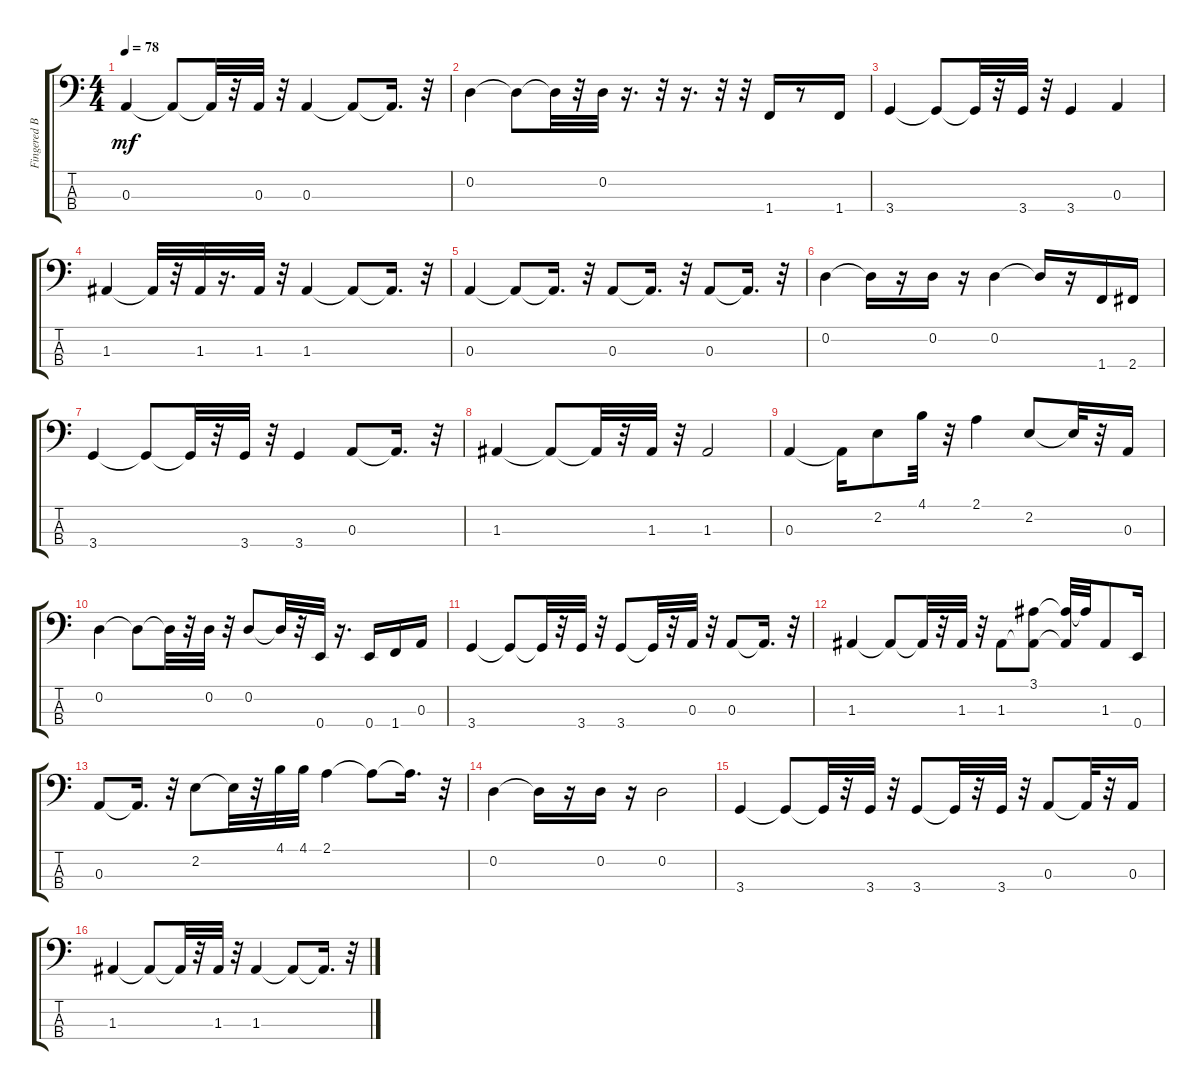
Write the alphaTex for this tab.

\track ("Fingered Bs.        " "Fingered B") {instrument electricbassfinger}
\staff {score tabs}
\tuning (G2 D2 A1 E1) {hide}
\ts (4 4)
\tempo 78
\clef f4
\ks c
0.3.4{dy mf} 0.3{t}.8 0.3{t}.32 r.32 0.3.32 r.32 0.3.4 0.3{t}.8 0.3{t}.16{d} r.32 |
0.2.4 0.2{t}.8 0.2{t}.32 r.32 0.2.32 r.16{d} r.32 r.16{d} r.32 r.32 1.4.16 r.8 1.4.16 |
3.4.4 3.4{t}.8 3.4{t}.32 r.32 3.4.32 r.32 3.4.4 0.3.4 |
1.3.4 1.3{t}.32 r.32 1.3.32 r.16{d} 1.3.32 r.32 1.3.4 1.3{t}.8 1.3{t}.16{d} r.32 |
0.3.4 0.3{t}.8 0.3{t}.16{d} r.32 0.3.8 0.3{t}.16{d} r.32 0.3.8 0.3{t}.16{d} r.32 |
0.2.4 0.2{t}.16 r.16 0.2.16 r.16 0.2.4 0.2{t}.16 r.16 1.4.16 2.4.16 |
3.4.4 3.4{t}.8 3.4{t}.32 r.32 3.4.32 r.32 3.4.4 0.3.8 0.3{t}.16{d} r.32 |
1.3.4 1.3{t}.8 1.3{t}.32 r.32 1.3.32 r.32 1.3.2 |
0.3.4 0.3{t}.16 2.2.8 4.1.32 r.32 2.1.4 2.2.8 2.2{t}.32 r.32 0.3.16 |
0.2.4 0.2{t}.8 0.2{t}.32 r.32 0.2.32 r.32 0.2.8 0.2{t}.32 r.32 0.4.32 r.16{d} 0.4.16 1.4.16 0.3.16 |
3.4.4 3.4{t}.8 3.4{t}.32 r.32 3.4.32 r.32 3.4.8 3.4{t}.32 r.32 0.3.32 r.32 0.3.8 0.3{t}.16{d} r.32 |
1.3.4 1.3{t}.8 1.3{t}.32 r.32 1.3.32 r.32 1.3.8 (3.1 1.3{t}).8 (3.1{t} 1.3{t}).32 3.1{t}.32 1.3.8 0.4.16 |
0.3.8 0.3{t}.16{d} r.32 2.2.8 2.2{t}.32 r.32 4.1.32 4.1.32 2.1.4 2.1{t}.8 2.1{t}.16{d} r.32 |
0.2.4 0.2{t}.16 r.16 0.2.16 r.16 0.2.2 |
3.4.4 3.4{t}.8 3.4{t}.32 r.32 3.4.32 r.32 3.4.8 3.4{t}.32 r.32 3.4.32 r.32 0.3.8 0.3{t}.32 r.32 0.3.16 |
1.3.4 1.3{t}.8 1.3{t}.32 r.32 1.3.32 r.32 1.3.4 1.3{t}.8 1.3{t}.16{d} r.32
